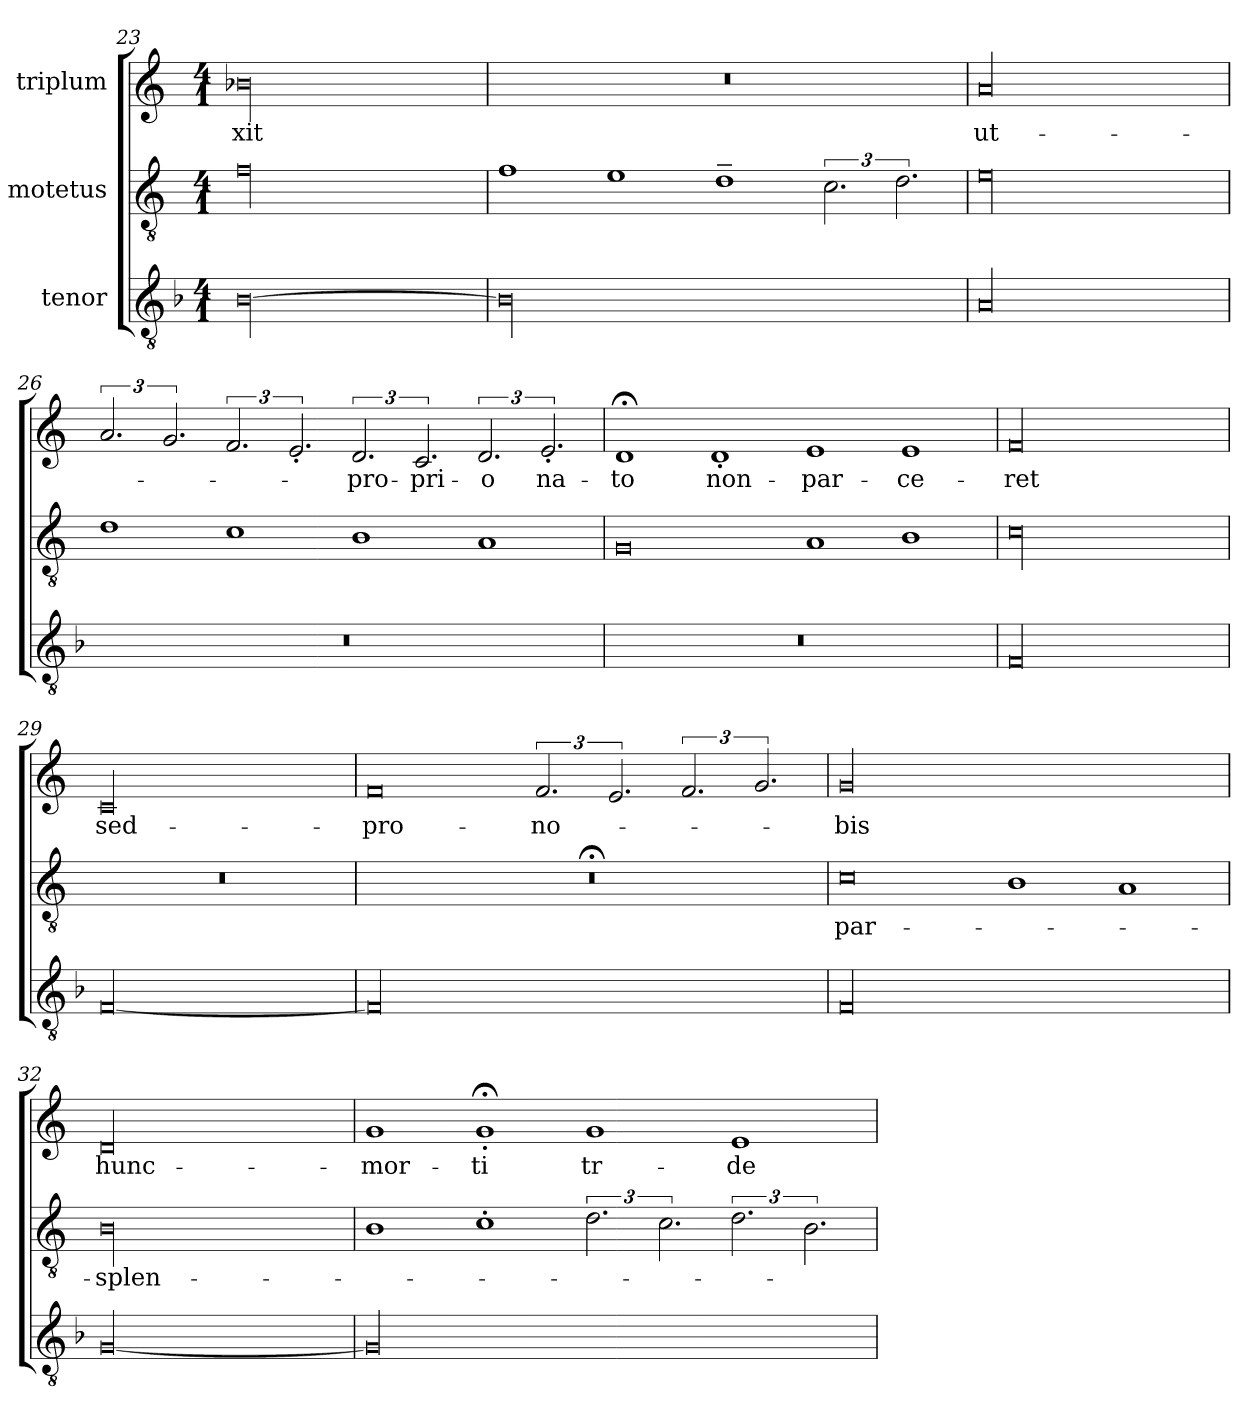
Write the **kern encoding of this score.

**kern	**kern	**text	**kern	**text
*part3	*part2	*part2	*part1	*part1
*staff3	*staff2	*staff2	*staff1	*staff1
*I"tenor	*I"motetus	*	*I"triplum	*
*clefGv2	*clefGv2	*	*clefG2	*
*k[b-]	*k[]	*	*k[]	*
*F:	*C:	*	*C:	*
*M4/1	*M4/1	*	*M4/1	*
=23	=23	=23	=23	=23
[00B-\	00f\	.	00b-X\	-xit
=24	=24	=24	=24	=24
00B-\]	1f\	.	00r	.
.	1e\	.	.	.
.	1d~\	.	.	.
.	3.c\	.	.	.
.	3.d\	.	.	.
=25	=25	=25	=25	=25
00A/	00e\	.	00a/	ut-
=26	=26	=26	=26	=26
00r	1d\	.	3.a/	.
.	.	.	3.g/	.
.	1c\	.	3.f/	.
.	.	.	3.e'/	.
.	1B\	.	3.d/	pro-
.	.	.	3.c/	-pri-
.	1A/	.	3.d/	-o
.	.	.	3.e'/	na-
=27	=27	=27	=27	=27
00r	0G/	.	1d;</	-to
.	.	.	1d'/	non-
.	1A/	.	1e/	par-
.	1B\	.	1e/	-ce-
=28	=28	=28	=28	=28
00F/	00c\	.	00f/	-ret
=29	=29	=29	=29	=29
[00F/	00r	.	00c/	sed-
=30	=30	=30	=30	=30
00F/]	00r;<	.	0f/	pro-
.	.	.	3.f/	no-
.	.	.	3.e/	.
.	.	.	3.f/	.
.	.	.	3.g/	.
=31	=31	=31	=31	=31
00F/	0c\	par-	00g/	-bis
.	1B\	.	.	.
.	1A/	.	.	.
=32	=32	=32	=32	=32
[00G/	00B\	splen-	00d/	hunc-
=33	=33	=33	=33	=33
00G/]	1B\	.	1g/	mor-
.	1c'\	.	1g;<'/	-ti
.	3.d\	.	1g/	tr-
.	3.c\	.	.	.
.	3.d\	.	1e/	-de-
.	3.B\	.	.	.
=	=	=	=	=
*-	*-	*-	*-	*-
